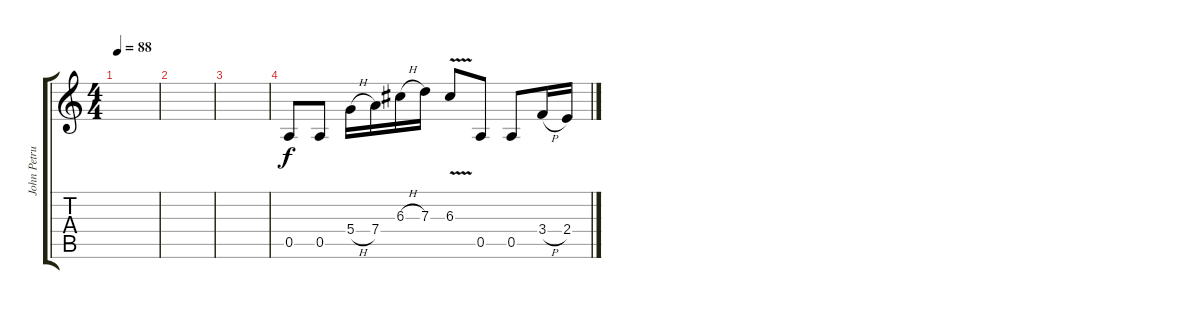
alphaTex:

\track ("John Petrucci" "John Petru") {instrument distortionguitar}
\staff {score tabs}
\tuning (E4 B3 G3 D3 A2 D2) {hide}
\ts (4 4)
\tempo 88
\clef g2
\ks c
|
|
|
0.5.8{volume 10} 0.5.8 5.4{h}.16 7.4.16 6.3{h}.16 7.3.16 6.3{v}.8 0.5.8 0.5.8 3.4{h}.16 2.4.16
